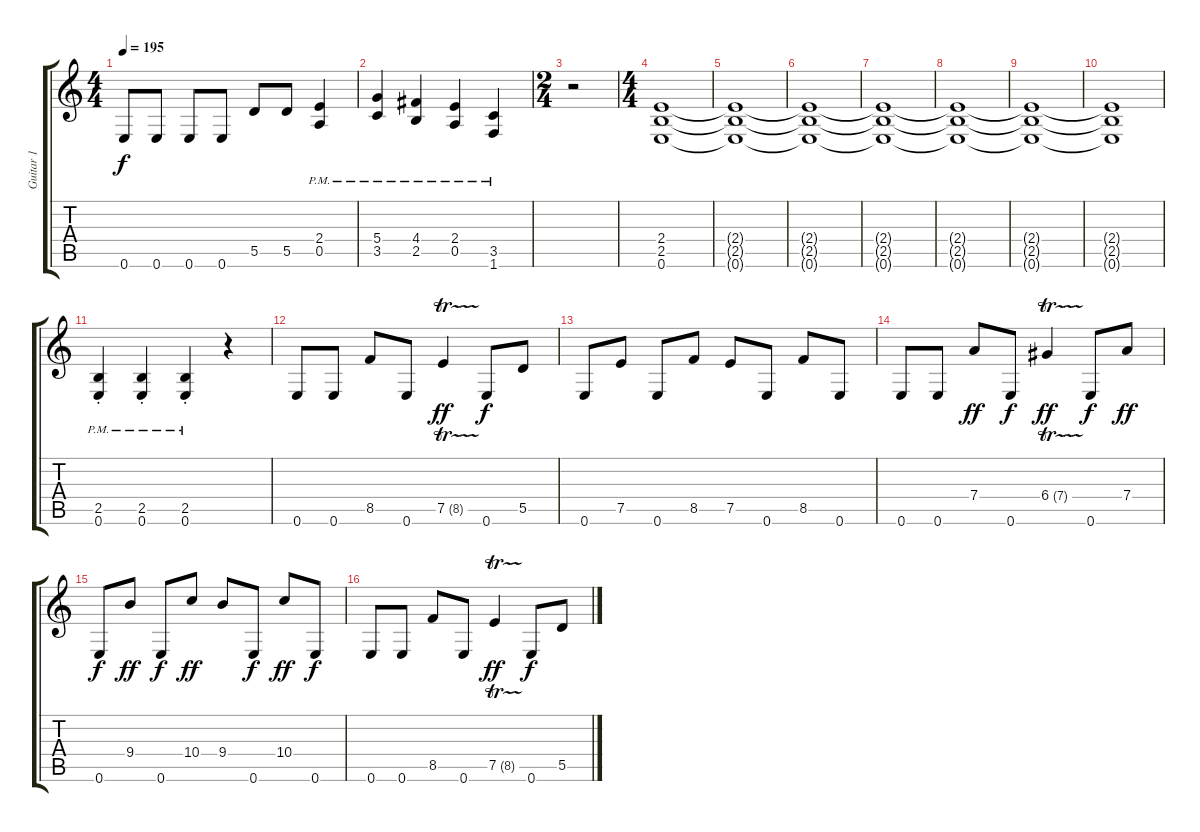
\track ("Guitar 1" "Guitar 1") {instrument distortionguitar}
\staff {score tabs}
\tuning (E4 B3 G3 D3 A2 E2) {hide}
\ts (4 4)
\tempo 195
\clef g2
\ks c
0.6.8{dy f} 0.6.8 0.6.8 0.6.8 5.5.8 5.5.8 (2.4{pm} 0.5).4 |
(5.4 3.5{pm}).4 (4.4 2.5{pm}).4 (2.4 0.5{pm}).4 (3.5 1.6{pm}).4 |
\ts (2 4)
r.2 |
\ts (4 4)
(2.4 2.5 0.6).1{volume 4} |
(2.4{t} 2.5{t} 0.6{t}).1 |
(2.4{t} 2.5{t} 0.6{t}).1 |
(2.4{t} 2.5{t} 0.6{t}).1 |
(2.4{t} 2.5{t} 0.6{t}).1{volume 13} |
(2.4{t} 2.5{t} 0.6{t}).1 |
(2.4{t} 2.5{t} 0.6{t}).1 |
(2.5{pm st} 0.6{st}).4 (2.5{pm st} 0.6{st}).4 (2.5{pm st} 0.6{st}).4 r.4 |
0.6.8 0.6.8 8.5.8 0.6.8 7.5{tr (8 16)}.4{dy ff} 0.6.8{dy f} 5.5.8 |
0.6.8 7.5.8 0.6.8 8.5.8 7.5.8 0.6.8 8.5.8 0.6.8 |
0.6.8 0.6.8 7.4.8{dy ff} 0.6.8{dy f} 6.4{tr (7 16)}.4{dy ff} 0.6.8{dy f} 7.4.8{dy ff} |
0.6.8{dy f} 9.4.8{dy ff} 0.6.8{dy f} 10.4.8{dy ff} 9.4.8 0.6.8{dy f} 10.4.8{dy ff} 0.6.8{dy f} |
0.6.8 0.6.8 8.5.8 0.6.8 7.5{tr (8 16)}.4{dy ff} 0.6.8{dy f} 5.5.8
